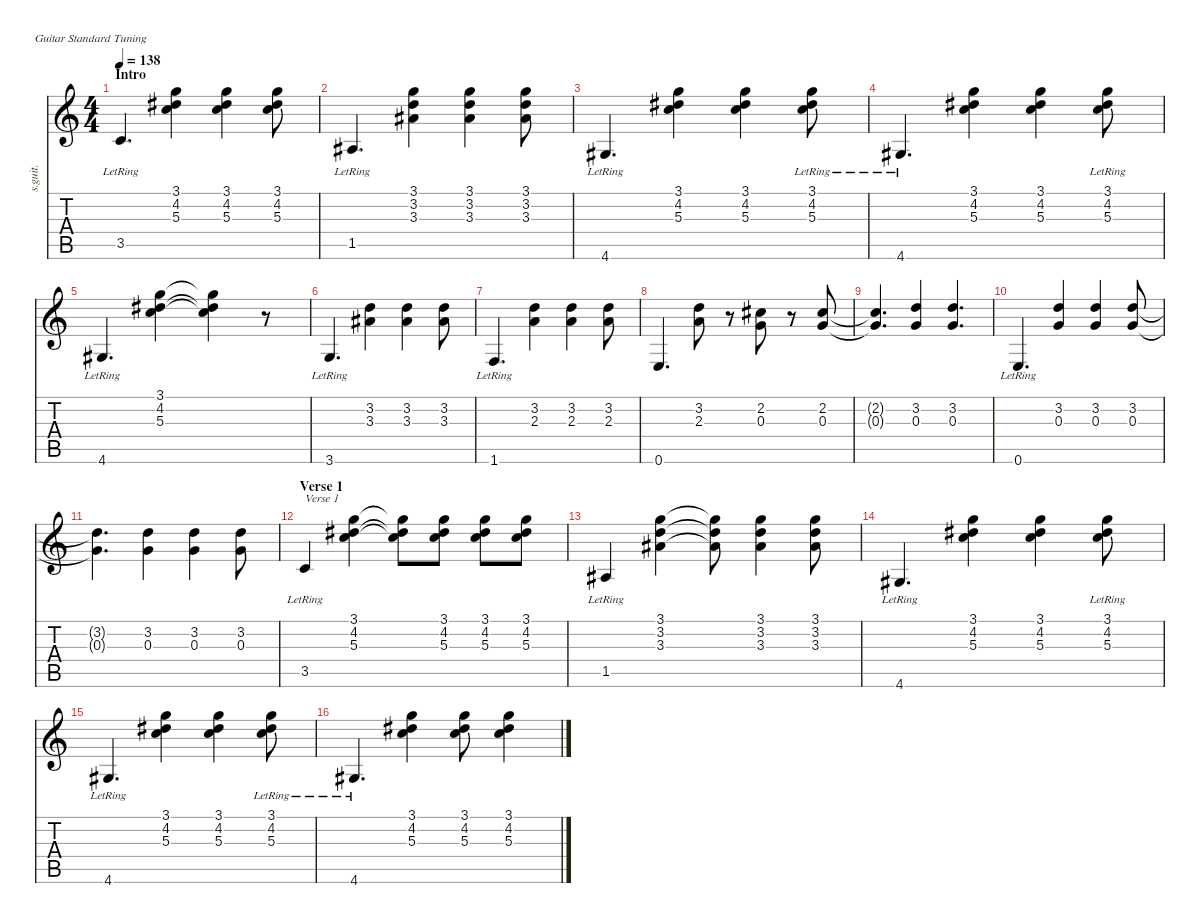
\defaultSystemsLayout 4
\hideDynamics
\bracketExtendMode nobrackets
\otherSystemsTrackNameOrientation horizontal
\track ("Guitar 2 (Rhythm)" "s.guit.") {instrument acousticguitarsteel}
\staff {score tabs}
\tuning (E4 B3 G3 D3 A2 E2)
\ts (4 4)
\section ("" "Intro")
\tempo 138
\clef g2
\ks c
3.5{lr}.4{d dy f instrument acousticguitarsteel beam Up} (3.1 4.2{acc #} 5.3).4{beam Down} (3.1 4.2{acc #} 5.3).4{beam Down} (3.1 4.2{acc #} 5.3).8{beam Down} |
1.5{lr acc #}.4{d beam Up} (3.1 3.2 3.3{acc #}).4{beam Down} (3.1 3.2 3.3{acc #}).4{beam Down} (3.1 3.2 3.3{acc #}).8{beam Down} |
4.6{lr acc #}.4{d beam Up} (3.1 4.2{acc #} 5.3).4{beam Down} (3.1 4.2{acc #} 5.3).4{beam Down} (3.1{lr} 4.2{lr acc #} 5.3{lr}).8{beam Down} |
4.6{lr acc #}.4{d beam Up} (3.1 4.2{acc #} 5.3).4{beam Down} (3.1 4.2{acc #} 5.3).4{beam Down} (3.1{lr} 4.2{lr acc #} 5.3{lr}).8{beam Down} |
4.6{lr acc #}.4{d beam Up} (3.1 4.2{acc #} 5.3).4{beam Down} (3.1{t} 4.2{t acc #} 5.3{t}).4{beam Down} r.8{beam Down} |
3.6{lr}.4{d beam Up} (3.2 3.3{acc #}).4{beam Down} (3.2 3.3{acc #}).4{beam Down} (3.2 3.3{acc #}).8{beam Down} |
1.6{lr}.4{d beam Up} (3.2 2.3).4{beam Down} (3.2 2.3).4{beam Down} (3.2 2.3).8{beam Down} |
0.6.4{d beam Up} (3.2 2.3).8{dy fff beam Down} r.8{beam Down} (2.2{acc #} 0.3).8{beam Up} r.8{beam Up} (2.2{acc #} 0.3).8{dy f beam Up} |
(2.2{t acc #} 0.3{t}).4{d beam Up} (3.2 0.3).4{beam Up} (3.2 0.3).4{d beam Up} |
0.6{lr}.4{d beam Up} (3.2 0.3).4{beam Up} (3.2 0.3).4{beam Up} (3.2 0.3).8{beam Up} |
(3.2{t} 0.3{t}).4{d beam Down} (3.2 0.3).4{beam Down} (3.2 0.3).4{beam Down} (3.2 0.3).8{beam Down} |
\section ("" "Verse 1")
3.5{lr}.4{txt "Verse 1" beam Up} (3.1 4.2{acc #} 5.3).4{beam Down} (3.1{t} 4.2{t acc #} 5.3{t}).8{beam Down} (3.1 4.2{acc #} 5.3).8{beam Down} (3.1 4.2{acc #} 5.3).8{beam Down} (3.1 4.2{acc #} 5.3).8{beam Down} |
1.5{lr acc #}.4{beam Up} (3.1 3.2 3.3{acc #}).4{beam Down} (3.1{t} 3.2{t} 3.3{t acc #}).8{beam Down} (3.1 3.2 3.3{acc #}).4{beam Down} (3.1 3.2 3.3{acc #}).8{beam Down} |
4.6{lr acc #}.4{d beam Up} (3.1 4.2{acc #} 5.3).4{beam Down} (3.1 4.2{acc #} 5.3).4{beam Down} (3.1{lr} 4.2{lr acc #} 5.3{lr}).8{beam Down} |
4.6{lr acc #}.4{d beam Up} (3.1 4.2{acc #} 5.3).4{beam Down} (3.1 4.2{acc #} 5.3).4{beam Down} (3.1{lr} 4.2{lr acc #} 5.3{lr}).8{beam Down} |
4.6{lr acc #}.4{d beam Up} (3.1 4.2{acc #} 5.3).4{beam Down} (3.1 4.2{acc #} 5.3).8{beam Down} (3.1 4.2{acc #} 5.3).4{beam Down}
